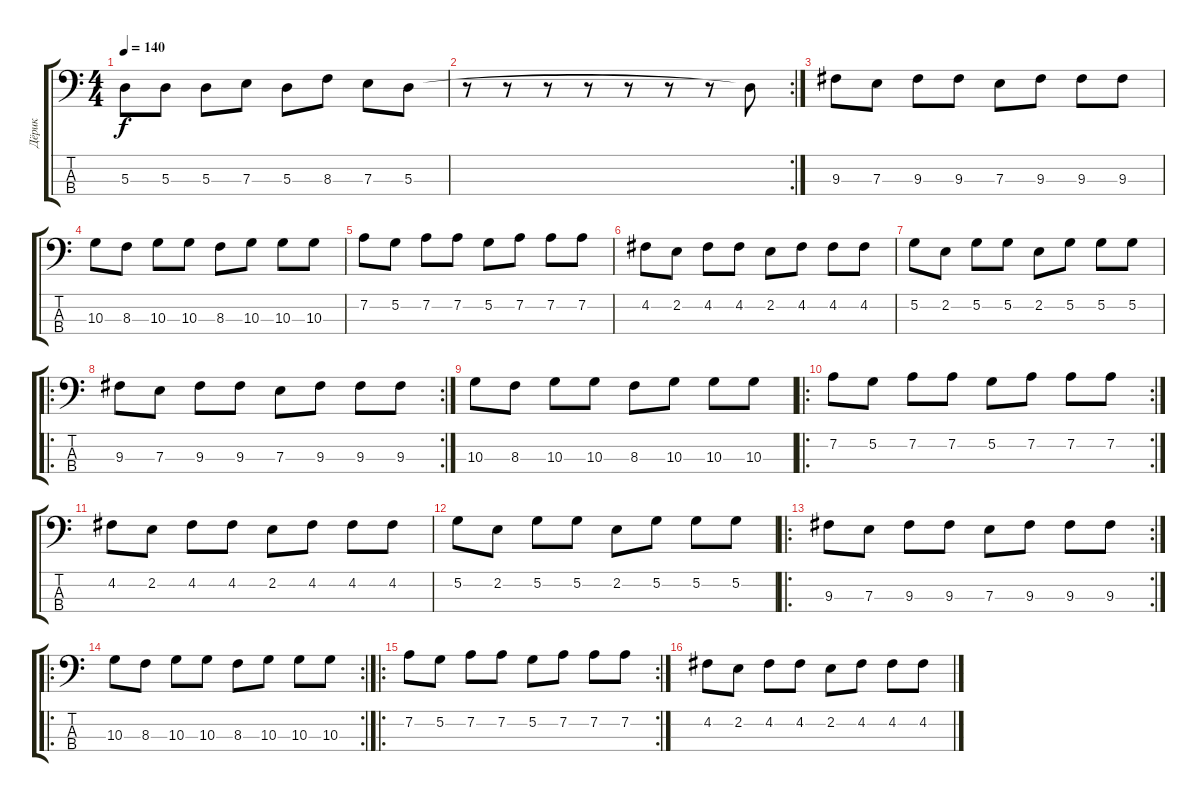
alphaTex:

\track ("Дёрик" "Дёрик") {instrument electricbassfinger}
\staff {score tabs}
\tuning (G2 D2 A1 E1) {hide}
\ts (4 4)
\tempo 140
\clef f4
\ks c
5.3.8{dy f} 5.3.8 5.3.8 7.3.8 5.3.8 8.3.8 7.3.8 5.3.8 |
\rc 2
r.8 r.8 r.8 r.8 r.8 r.8 r.8 5.3{t}.8 |
9.3.8 7.3.8 9.3.8 9.3.8 7.3.8 9.3.8 9.3.8 9.3.8 |
10.3.8 8.3.8 10.3.8 10.3.8 8.3.8 10.3.8 10.3.8 10.3.8 |
7.2.8 5.2.8 7.2.8 7.2.8 5.2.8 7.2.8 7.2.8 7.2.8 |
4.2.8 2.2.8 4.2.8 4.2.8 2.2.8 4.2.8 4.2.8 4.2.8 |
5.2.8 2.2.8 5.2.8 5.2.8 2.2.8 5.2.8 5.2.8 5.2.8 |
\ro
\rc 2
9.3.8 7.3.8 9.3.8 9.3.8 7.3.8 9.3.8 9.3.8 9.3.8 |
10.3.8 8.3.8 10.3.8 10.3.8 8.3.8 10.3.8 10.3.8 10.3.8 |
\ro
\rc 2
7.2.8 5.2.8 7.2.8 7.2.8 5.2.8 7.2.8 7.2.8 7.2.8 |
4.2.8 2.2.8 4.2.8 4.2.8 2.2.8 4.2.8 4.2.8 4.2.8 |
5.2.8 2.2.8 5.2.8 5.2.8 2.2.8 5.2.8 5.2.8 5.2.8 |
\ro
\rc 2
9.3.8 7.3.8 9.3.8 9.3.8 7.3.8 9.3.8 9.3.8 9.3.8 |
\ro
\rc 2
10.3.8 8.3.8 10.3.8 10.3.8 8.3.8 10.3.8 10.3.8 10.3.8 |
\ro
\rc 2
7.2.8 5.2.8 7.2.8 7.2.8 5.2.8 7.2.8 7.2.8 7.2.8 |
4.2.8 2.2.8 4.2.8 4.2.8 2.2.8 4.2.8 4.2.8 4.2.8
